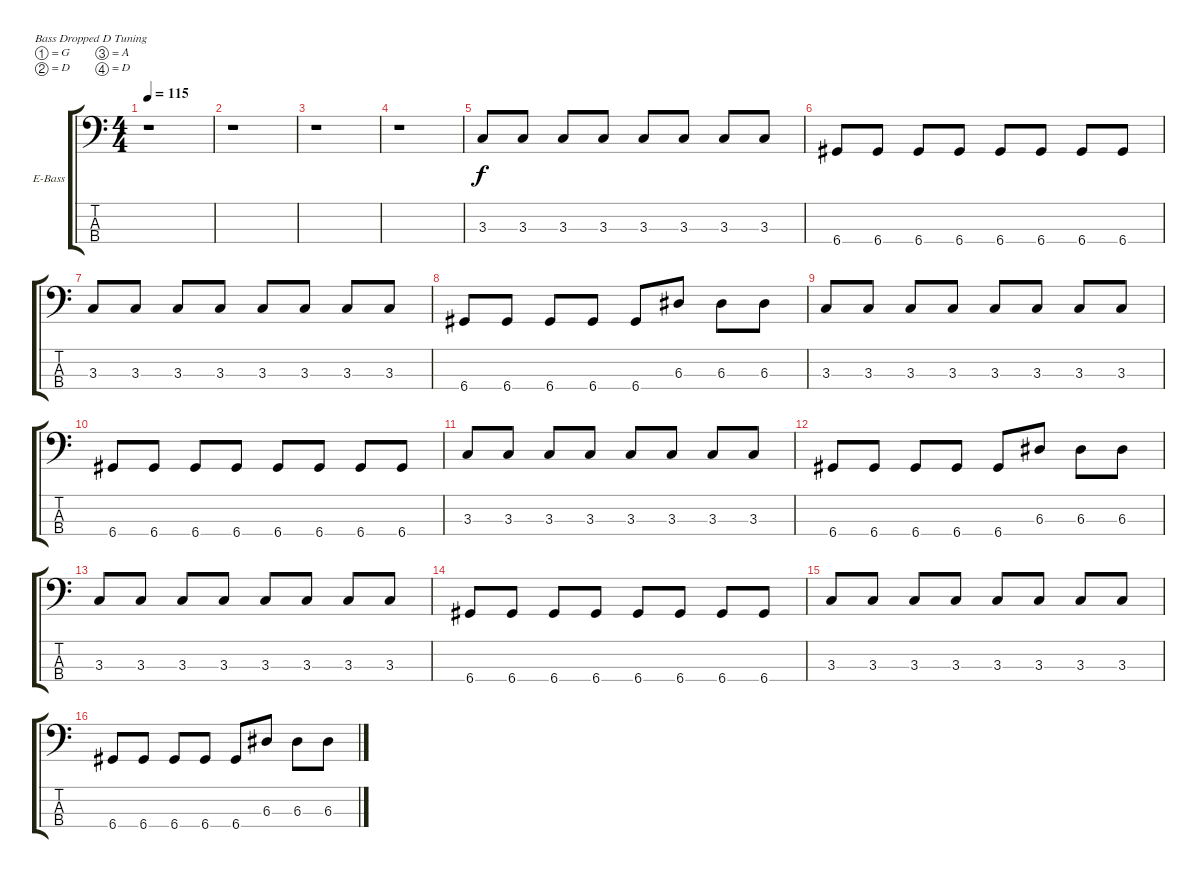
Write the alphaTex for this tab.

\bracketExtendMode groupsimilarinstruments
\firstSystemTrackNameOrientation horizontal
\otherSystemsTrackNameOrientation horizontal
\track ("Electric Bass" "E-Bass") {instrument electricbassfinger}
\staff {score tabs}
\tuning (G2 D2 A1 D1)
\ts (4 4)
\tempo 115
\clef f4
\scale
0.333333
\ks c
r.1{dy f} |
\scale
0.333333 r.1 |
\scale
0.333333 r.1 |
\scale
0.333333 r.1 |
\scale
0.333333 3.3.8 3.3.8 3.3.8 3.3.8 3.3.8 3.3.8 3.3.8 3.3.8 |
\scale
0.333333 6.4.8 6.4.8 6.4.8 6.4.8 6.4.8 6.4.8 6.4.8 6.4.8 |
\scale
0.333333 3.3.8 3.3.8 3.3.8 3.3.8 3.3.8 3.3.8 3.3.8 3.3.8 |
\scale
0.333333 6.4.8 6.4.8 6.4.8 6.4.8 6.4.8 6.3.8 6.3.8 6.3.8 |
\scale
0.333333 3.3.8 3.3.8 3.3.8 3.3.8 3.3.8 3.3.8 3.3.8 3.3.8 |
\scale
0.333333 6.4.8 6.4.8 6.4.8 6.4.8 6.4.8 6.4.8 6.4.8 6.4.8 |
\scale
0.333333 3.3.8 3.3.8 3.3.8 3.3.8 3.3.8 3.3.8 3.3.8 3.3.8 |
\scale
0.333333 6.4.8 6.4.8 6.4.8 6.4.8 6.4.8 6.3.8 6.3.8 6.3.8 |
\scale
0.333333 3.3.8 3.3.8 3.3.8 3.3.8 3.3.8 3.3.8 3.3.8 3.3.8 |
\scale
0.333333 6.4.8 6.4.8 6.4.8 6.4.8 6.4.8 6.4.8 6.4.8 6.4.8 |
\scale
0.333333 3.3.8 3.3.8 3.3.8 3.3.8 3.3.8 3.3.8 3.3.8 3.3.8 |
\scale
0.333333 6.4.8 6.4.8 6.4.8 6.4.8 6.4.8 6.3.8 6.3.8 6.3.8
